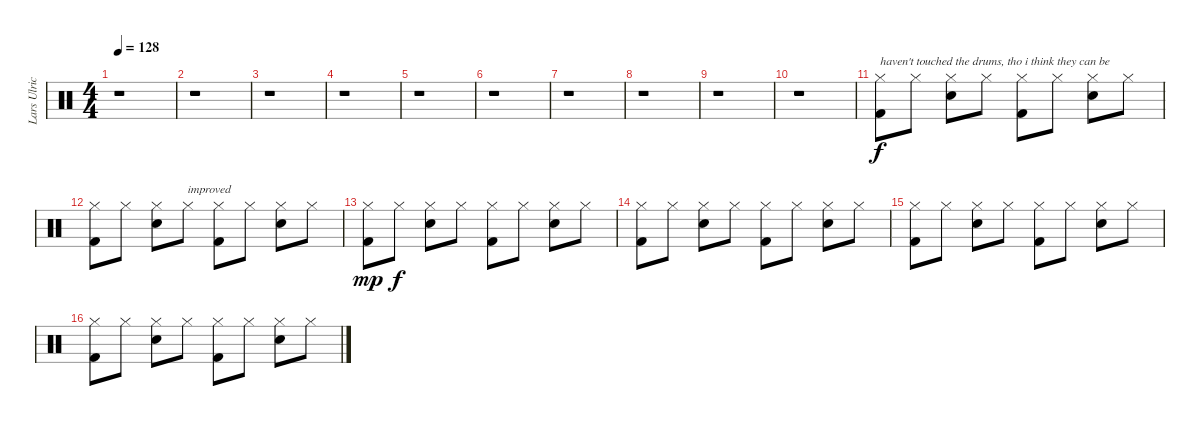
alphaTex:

\track ("Lars Ulrich (Drums)" "Lars Ulric") {instrument percussion}
\staff {score}
\articulation defaults
\ts (4 4)
\tempo 128
\clef neutral
\ks c
r.1{dy f volume 0} |
r.1 |
r.1 |
r.1 |
r.1 |
r.1 |
r.1 |
r.1 |
r.1 |
r.1{volume 0} |
("Kick (hit) 2" "Hi-Hat (closed)").8{txt "haven't touched the drums, tho i think they can be" volume 3} "Hi-Hat (closed)".8 ("Snare (hit) 2" "Hi-Hat (closed)").8 "Hi-Hat (closed)".8 ("Kick (hit) 2" "Hi-Hat (closed)").8 "Hi-Hat (closed)".8 ("Snare (hit) 2" "Hi-Hat (closed)").8 "Hi-Hat (closed)".8 |
("Kick (hit) 2" "Hi-Hat (closed)").8 "Hi-Hat (closed)".8 ("Snare (hit) 2" "Hi-Hat (closed)").8 "Hi-Hat (closed)".8{txt "improved"} ("Kick (hit) 2" "Hi-Hat (closed)").8 "Hi-Hat (closed)".8 ("Snare (hit) 2" "Hi-Hat (closed)").8 "Hi-Hat (closed)".8 |
("Kick (hit) 2" "Hi-Hat (closed)").8{dy mp volume 6} "Hi-Hat (closed)".8{dy f} ("Snare (hit) 2" "Hi-Hat (closed)").8 "Hi-Hat (closed)".8 ("Kick (hit) 2" "Hi-Hat (closed)").8 "Hi-Hat (closed)".8 ("Snare (hit) 2" "Hi-Hat (closed)").8 "Hi-Hat (closed)".8 |
("Kick (hit) 2" "Hi-Hat (closed)").8 "Hi-Hat (closed)".8 ("Snare (hit) 2" "Hi-Hat (closed)").8 "Hi-Hat (closed)".8 ("Kick (hit) 2" "Hi-Hat (closed)").8 "Hi-Hat (closed)".8 ("Snare (hit) 2" "Hi-Hat (closed)").8 "Hi-Hat (closed)".8 |
("Kick (hit) 2" "Hi-Hat (closed)").8{volume 5} "Hi-Hat (closed)".8 ("Snare (hit) 2" "Hi-Hat (closed)").8 "Hi-Hat (closed)".8 ("Kick (hit) 2" "Hi-Hat (closed)").8 "Hi-Hat (closed)".8 ("Snare (hit) 2" "Hi-Hat (closed)").8 "Hi-Hat (closed)".8 |
("Kick (hit) 2" "Hi-Hat (closed)").8 "Hi-Hat (closed)".8 ("Snare (hit) 2" "Hi-Hat (closed)").8 "Hi-Hat (closed)".8 ("Kick (hit) 2" "Hi-Hat (closed)").8 "Hi-Hat (closed)".8 ("Snare (hit) 2" "Hi-Hat (closed)").8 "Hi-Hat (closed)".8
